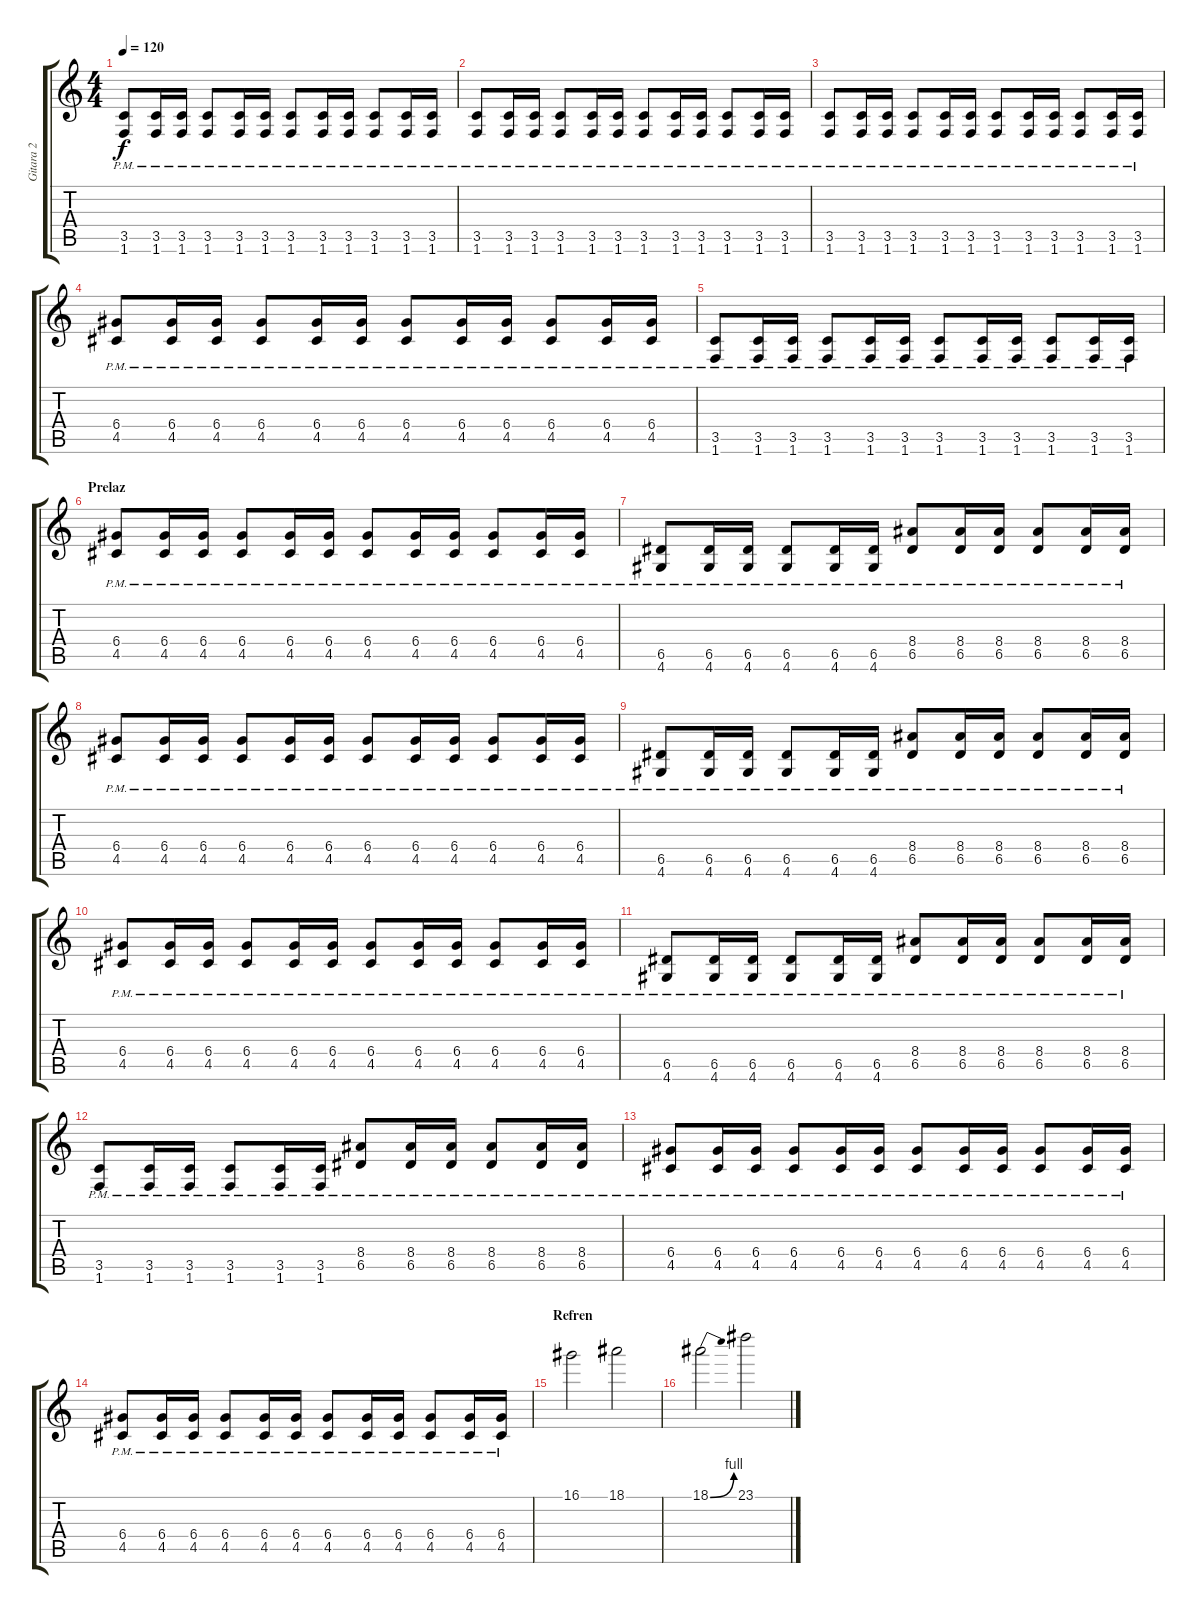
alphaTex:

\track ("Gitara 2" "Gitara 2") {instrument distortionguitar}
\staff {score tabs}
\tuning (E4 B3 G3 D3 A2 E2) {hide}
\ts (4 4)
\tempo 120
\clef g2
\ks c
(3.5{pm} 1.6{pm}).8{dy f} (3.5{pm} 1.6{pm}).16 (3.5{pm} 1.6{pm}).16 (3.5{pm} 1.6{pm}).8 (3.5{pm} 1.6{pm}).16 (3.5{pm} 1.6{pm}).16 (3.5{pm} 1.6{pm}).8 (3.5{pm} 1.6{pm}).16 (3.5{pm} 1.6{pm}).16 (3.5{pm} 1.6{pm}).8 (3.5{pm} 1.6{pm}).16 (3.5{pm} 1.6{pm}).16 |
(3.5{pm} 1.6{pm}).8 (3.5{pm} 1.6{pm}).16 (3.5{pm} 1.6{pm}).16 (3.5{pm} 1.6{pm}).8 (3.5{pm} 1.6{pm}).16 (3.5{pm} 1.6{pm}).16 (3.5{pm} 1.6{pm}).8 (3.5{pm} 1.6{pm}).16 (3.5{pm} 1.6{pm}).16 (3.5{pm} 1.6{pm}).8 (3.5{pm} 1.6{pm}).16 (3.5{pm} 1.6{pm}).16 |
(3.5{pm} 1.6{pm}).8 (3.5{pm} 1.6{pm}).16 (3.5{pm} 1.6{pm}).16 (3.5{pm} 1.6{pm}).8 (3.5{pm} 1.6{pm}).16 (3.5{pm} 1.6{pm}).16 (3.5{pm} 1.6{pm}).8 (3.5{pm} 1.6{pm}).16 (3.5{pm} 1.6{pm}).16 (3.5{pm} 1.6{pm}).8 (3.5{pm} 1.6{pm}).16 (3.5{pm} 1.6{pm}).16 |
(6.4{pm} 4.5{pm}).8 (6.4{pm} 4.5{pm}).16 (6.4{pm} 4.5{pm}).16 (6.4{pm} 4.5{pm}).8 (6.4{pm} 4.5{pm}).16 (6.4{pm} 4.5{pm}).16 (6.4{pm} 4.5{pm}).8 (6.4{pm} 4.5{pm}).16 (6.4{pm} 4.5{pm}).16 (6.4{pm} 4.5{pm}).8 (6.4{pm} 4.5{pm}).16 (6.4{pm} 4.5{pm}).16 |
(3.5{pm} 1.6{pm}).8 (3.5{pm} 1.6{pm}).16 (3.5{pm} 1.6{pm}).16 (3.5{pm} 1.6{pm}).8 (3.5{pm} 1.6{pm}).16 (3.5{pm} 1.6{pm}).16 (3.5{pm} 1.6{pm}).8 (3.5{pm} 1.6{pm}).16 (3.5{pm} 1.6{pm}).16 (3.5{pm} 1.6{pm}).8 (3.5{pm} 1.6{pm}).16 (3.5{pm} 1.6{pm}).16 |
\section ("" "Prelaz")
(6.4{pm} 4.5{pm}).8 (6.4{pm} 4.5{pm}).16 (6.4{pm} 4.5{pm}).16 (6.4{pm} 4.5{pm}).8 (6.4{pm} 4.5{pm}).16 (6.4{pm} 4.5{pm}).16 (6.4{pm} 4.5{pm}).8 (6.4{pm} 4.5{pm}).16 (6.4{pm} 4.5{pm}).16 (6.4{pm} 4.5{pm}).8 (6.4{pm} 4.5{pm}).16 (6.4{pm} 4.5{pm}).16 |
(6.5{pm} 4.6{pm}).8 (6.5{pm} 4.6{pm}).16 (6.5{pm} 4.6{pm}).16 (6.5{pm} 4.6{pm}).8 (6.5{pm} 4.6{pm}).16 (6.5{pm} 4.6{pm}).16 (8.4{pm} 6.5{pm}).8 (8.4{pm} 6.5{pm}).16 (8.4{pm} 6.5{pm}).16 (8.4{pm} 6.5{pm}).8 (8.4{pm} 6.5{pm}).16 (8.4{pm} 6.5{pm}).16 |
(6.4{pm} 4.5{pm}).8 (6.4{pm} 4.5{pm}).16 (6.4{pm} 4.5{pm}).16 (6.4{pm} 4.5{pm}).8 (6.4{pm} 4.5{pm}).16 (6.4{pm} 4.5{pm}).16 (6.4{pm} 4.5{pm}).8 (6.4{pm} 4.5{pm}).16 (6.4{pm} 4.5{pm}).16 (6.4{pm} 4.5{pm}).8 (6.4{pm} 4.5{pm}).16 (6.4{pm} 4.5{pm}).16 |
(6.5{pm} 4.6{pm}).8 (6.5{pm} 4.6{pm}).16 (6.5{pm} 4.6{pm}).16 (6.5{pm} 4.6{pm}).8 (6.5{pm} 4.6{pm}).16 (6.5{pm} 4.6{pm}).16 (8.4{pm} 6.5{pm}).8 (8.4{pm} 6.5{pm}).16 (8.4{pm} 6.5{pm}).16 (8.4{pm} 6.5{pm}).8 (8.4{pm} 6.5{pm}).16 (8.4{pm} 6.5{pm}).16 |
(6.4{pm} 4.5{pm}).8 (6.4{pm} 4.5{pm}).16 (6.4{pm} 4.5{pm}).16 (6.4{pm} 4.5{pm}).8 (6.4{pm} 4.5{pm}).16 (6.4{pm} 4.5{pm}).16 (6.4{pm} 4.5{pm}).8 (6.4{pm} 4.5{pm}).16 (6.4{pm} 4.5{pm}).16 (6.4{pm} 4.5{pm}).8 (6.4{pm} 4.5{pm}).16 (6.4{pm} 4.5{pm}).16 |
(6.5{pm} 4.6{pm}).8 (6.5{pm} 4.6{pm}).16 (6.5{pm} 4.6{pm}).16 (6.5{pm} 4.6{pm}).8 (6.5{pm} 4.6{pm}).16 (6.5{pm} 4.6{pm}).16 (8.4{pm} 6.5{pm}).8 (8.4{pm} 6.5{pm}).16 (8.4{pm} 6.5{pm}).16 (8.4{pm} 6.5{pm}).8 (8.4{pm} 6.5{pm}).16 (8.4{pm} 6.5{pm}).16 |
(3.5{pm} 1.6{pm}).8 (3.5{pm} 1.6{pm}).16 (3.5{pm} 1.6{pm}).16 (3.5{pm} 1.6{pm}).8 (3.5{pm} 1.6{pm}).16 (3.5{pm} 1.6{pm}).16 (8.4{pm} 6.5{pm}).8 (8.4{pm} 6.5{pm}).16 (8.4{pm} 6.5{pm}).16 (8.4{pm} 6.5{pm}).8 (8.4{pm} 6.5{pm}).16 (8.4{pm} 6.5{pm}).16 |
(6.4{pm} 4.5{pm}).8 (6.4{pm} 4.5{pm}).16 (6.4{pm} 4.5{pm}).16 (6.4{pm} 4.5{pm}).8 (6.4{pm} 4.5{pm}).16 (6.4{pm} 4.5{pm}).16 (6.4{pm} 4.5{pm}).8 (6.4{pm} 4.5{pm}).16 (6.4{pm} 4.5{pm}).16 (6.4{pm} 4.5{pm}).8 (6.4{pm} 4.5{pm}).16 (6.4{pm} 4.5{pm}).16 |
(6.4{pm} 4.5{pm}).8 (6.4{pm} 4.5{pm}).16 (6.4{pm} 4.5{pm}).16 (6.4{pm} 4.5{pm}).8 (6.4{pm} 4.5{pm}).16 (6.4{pm} 4.5{pm}).16 (6.4{pm} 4.5{pm}).8 (6.4{pm} 4.5{pm}).16 (6.4{pm} 4.5{pm}).16 (6.4{pm} 4.5{pm}).8 (6.4{pm} 4.5{pm}).16 (6.4{pm} 4.5{pm}).16 |
\section ("" "Refren")
16.1.2{volume 6} 18.1.2 |
18.1{be (bend 0 0 60 4)}.2 23.1.2
